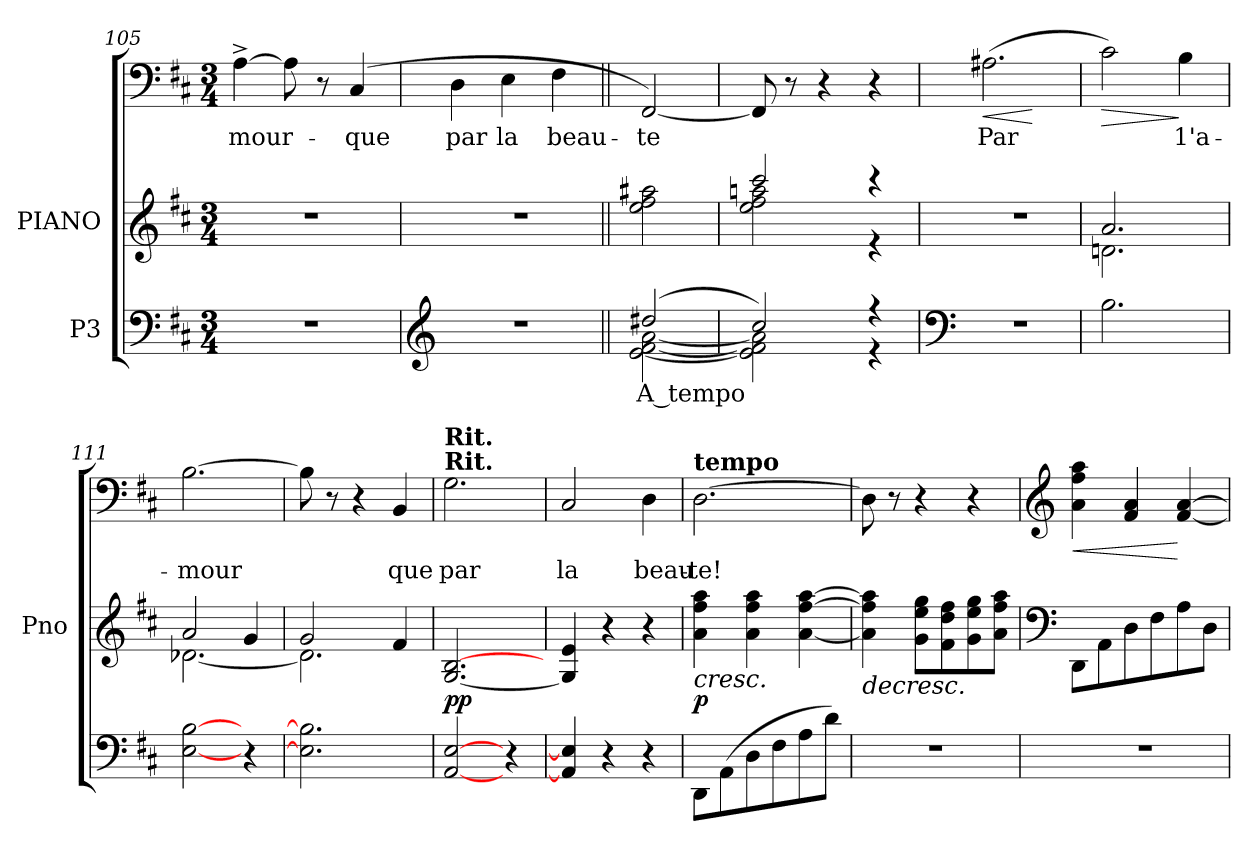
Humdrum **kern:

**kern	**text	**dynam	**kern	**kern	**text	**dynam
*part2	*part2	*part2	*part1	*part1	*part1	*part1
*staff3	*staff3	*staff3	*staff2	*staff1	*staff1	*staff1/2
*I"P3	*	*	*I"PIANO	*	*	*
*	*	*	*I'Pno	*	*	*
*clefF4	*	*	*clefG2	*clefF4	*	*
*k[f#c#]	*	*	*k[f#c#]	*k[f#c#]	*	*
*D:	*	*	*D:	*D:	*	*
*M3/4	*	*	*M3/4	*M3/4	*	*
=105	=105	=105	=105	=105	=105	=105
!LO:N:vis=1	!	!	!LO:N:vis=1	!	!	!
!	!	!	!	!	!LO:LY:b:color=#000000	!
2.r	.	.	2.r	[>4A^i\	mour-	.
.	.	.	.	8Ai\]	.	.
.	.	.	.	8r	.	.
!	!	!	!	!	!LO:LY:b:color=#000000	!
.	.	.	.	(4C#i/	que	.
=106	=106	=106	=106	=106	=106	=106
*clefG2	*	*	*	*	*	*
!LO:N:vis=1	!	!	!LO:N:vis=1	!	!	!
!	!	!	!	!	!LO:LY:b:color=#000000	!
2.r	.	.	2.r	4Di\	par	.
!	!	!	!	!	!LO:LY:b:color=#000000	!
.	.	.	.	4Ei\	la	.
!	!	!	!	!	!LO:LY:b:color=#000000	!
.	.	.	.	4F#i\	beau-	.
=107||	=107||	=107||	=107||	=107||	=107||	=107||
!	!LO:LY:b:color=#000000	!	!	!	!	!
*^	*	*	*	*	*	*
!	!	!	!	!	!	!LO:LY:b:color=#000000	!
(2dd#Xi/	[<2ei\ [<2f#i [<2ai	A tempo	.	2eei\ 2ff#i 2aa#Xi	[<2FF#i/)	te	.
=108	=108	=108	=108	=108	=108	=108	=108
*	*	*	*	*^	*	*	*
2cc#i/)	2ei\] 2f#i] 2ai]	.	.	2ccc#i/	2eei\ 2ff#i 2aani	8FF#i/]	.	.
.	.	.	.	.	.	8r	.	.
.	.	.	.	.	.	4r	.	.
4r	4r	.	.	4r	4r	4r	.	.
*v	*v	*	*	*	*	*	*	*
*	*	*	*v	*v	*	*	*
=109	=109	=109	=109	=109	=109	=109
*clefF4	*	*	*	*	*	*
*^	*	*	*^	*	*	*
!LO:N:vis=1	!	!	!	!LO:N:vis=1	!	!	!	!
*v	*v	*	*	*	*	*	*	*
*	*	*	*v	*v	*	*	*
*^	*	*	*^	*	*	*
!	!	!	!	!	!	!	!LO:LY:b:color=#000000	!LO:HP:b
*v	*v	*	*	*	*	*	*	*
*	*	*	*v	*v	*	*	*
2.r	.	.	2.r	(2.A#Xi\	Par	<
.	.	.	.	.	.	[
!!LO:LB:g=z
=110	=110	=110	=110	=110	=110	=110
*	*	*	*^	*	*	*
!	!	!	!	!	!	!	!LO:HP:b
2.Bi\	.	.	2.ai/	2.dni\	2c#i\)	.	>
!	!	!	!	!	!	!LO:LY:b:color=#000000	!
.	.	.	.	.	4Bi\	1'a-	]
=111	=111	=111	=111	=111	=111	=111	=111
!	!	!	!	!	!	!LO:LY:b:color=#000000	!
[<2Ei\ [>2Bi	.	.	2ai/	[<2.d-Xi\	[>2.Bi\	mour	.
4r	.	.	4gi/	.	.	.	.
=112	=112	=112	=112	=112	=112	=112	=112
2.Ei\] 2.Bi]	.	.	2gi/	2.d-i\]	8Bi\]	.	.
.	.	.	.	.	8r	.	.
.	.	.	.	.	4r	.	.
!	!	!	!	!	!	!LO:LY:b:color=#000000	!
.	.	.	4f#i/	.	4BBi/	que	.
*	*	*	*v	*v	*	*	*
=113	=113	=113	=113	=113	=113	=113
!	!	!	!	!LO:TX:a:B:t=Rit.	!	!
!	!	!	!	!LO:TX:a:B:t=Rit.	!	!
!	!	!	!	!	!LO:LY:b:color=#000000	!
[<2AAi/ [>2Ei	.	pp	[<2.Gi/ [>2.Bi	2.Gi\	par	.
4r	.	.	.	.	.	.
=114	=114	=114	=114	=114	=114	=114
!	!	!	!	!	!LO:LY:b:color=#000000	!
4AAi/] 4Ei]	.	.	4Gi/] 4ei	2C#i/	la	.
4r	.	.	4r	.	.	.
!	!	!	!	!	!LO:LY:b:color=#000000	!
4r	.	.	4r	4Di\	beau-	.
=115	=115	=115	=115	=115	=115	=115
!	!	!	!	!	!	!LO:HP:b=2
!	!	!	!	!LO:TX:a:B:t=tempo	!	!
!	!	!	!	!	!LO:LY:b:color=#000000	!
8DDi\L	.	p	4ai\ 4ff#i 4aai	[>2.Di\	te!	<
(8AAi\	.	.	.	.	.	.
8Di\	.	.	4ai\ 4ff#i 4aai	.	.	.
8F#i\	.	.	.	.	.	.
8Ai\	.	.	[<4ai\ [>4ff#i [>4aai	.	.	.
8di\J)	.	.	.	.	.	.
=116	=116	=116	=116	=116	=116	=116
!LO:N:vis=1	!	!	!	!	!	!LO:HP:b=2
2.r	.	.	4ai\] 4ff#i] 4aai]	8Di\]	.	>
.	.	.	.	8r	.	.
.	.	.	8gi\ 8eei 8ggiL	4r	.	.
.	.	.	8f#i\ 8ddi 8ff#i	.	.	.
.	.	.	8gi\ 8eei 8ggi	4r	.	.
.	.	.	8ai\ 8ff#i 8aaiJ	.	.	.
.	.	.	.	.	.	[
!!LO:LB:g=z
=117	=117	=117	=117	=117	=117	=117
*	*	*	*clefF4	*clefG2	*	*
!LO:N:vis=1	!	!	!	!	!	!LO:HP:b
2.r	.	.	8DDi\L	4ai\ 4ff#i 4aai	.	<
.	.	.	8AAi\	.	.	.
.	.	.	8Di\	4f#i/ 4ai	.	.
.	.	.	8F#i\	.	.	.
.	.	.	8Ai\	[<4f#i/ [>4ai	.	[
.	.	.	8Di\J	.	.	.
.	.	.	.	.	.	]
=	=	=	=	=	=	=
*-	*-	*-	*-	*-	*-	*-
